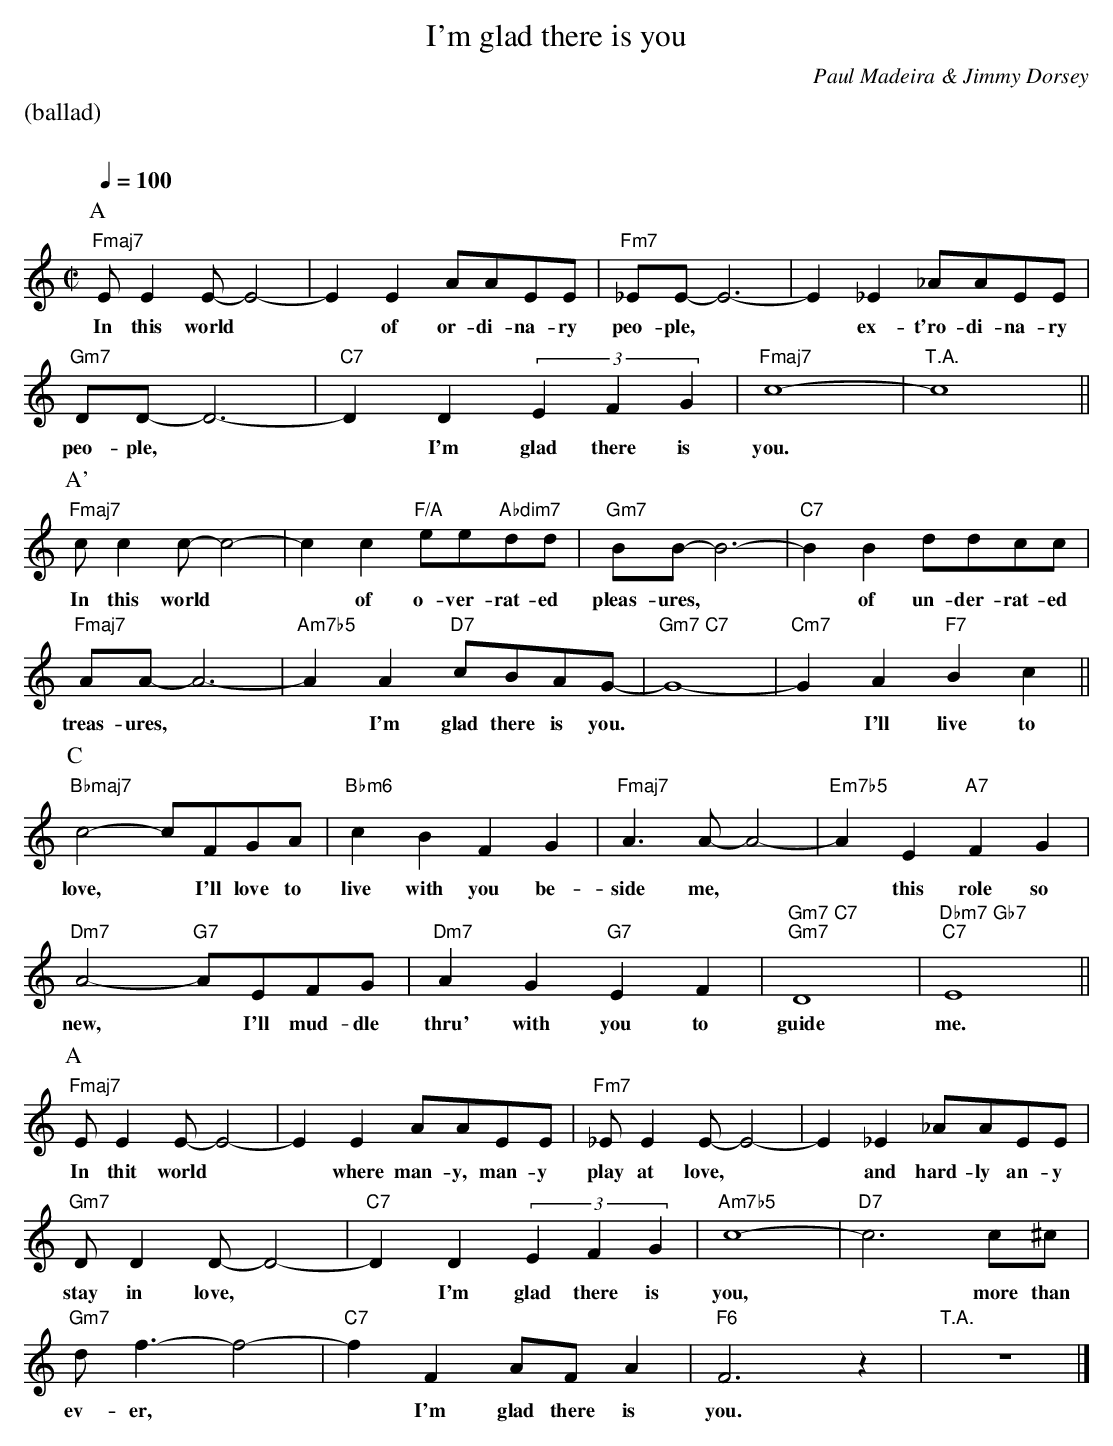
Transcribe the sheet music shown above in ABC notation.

X:1
T: I'm glad there is you
C:Paul Madeira & Jimmy Dorsey
M:C|
L:1/8
Q:1/4=100
K:F
%%staves (chords melody)
K:C
%%text (ballad)
%%vskip 20
P: A
"Fmaj7"EE2E-E4- | E2E2 AAEE | "Fm7"_EE-E6- | E2_E2_AAEE |
w:In this world** of or-di-na-ry peo-ple,** ex-t'ro-di-na-ry
"Gm7"DD-D6- | "C7"D2D2(3E2F2G2 | "Fmaj7"c8- | "T.A."c8 ||
w:peo-ple,** I'm glad there is you.*
P: A'
"Fmaj7"cc2c-c4- | c2c2"F/A"ee"Abdim7"dd | "Gm7"BB-B6- | "C7"B2B2ddcc |
w:In this world** of o-ver-rat-ed pleas-ures,** of un-der-rat-ed
"Fmaj7"AA-A6- | "Am7b5"A2A2"D7"cBAG- | "Gm7 C7"G8- | "Cm7"G2A2"F7"B2c2||
w:treas-ures,** I'm glad there is you.** I'll live to
P: C
"Bbmaj7"c4-cFGA | "Bbm6"c2B2F2G2 | "Fmaj7"A3A-A4- | "Em7b5"A2E2"A7"F2G2 |
w:love,* I'll love to live with you be-side me,** this role so
"Dm7"A4-"G7"AEFG | "Dm7"A2G2"G7"E2F2 | "Gm7 C7""Gm7"D8| "Dbm7 Gb7""C7"E8 ||
w:new,* I'll mud-dle thru' with you to guide me.
P: A
"Fmaj7"EE2E-E4- | E2E2 AAEE | "Fm7"_EE2E-E4- | E2_E2_AAEE |
w:In thit world** where man-y, man-y play at love,** and hard-ly an-y
"Gm7"DD2D-D4- | "C7"D2D2(3E2F2G2 | "Am7b5"c8- | "D7"c6c^c |
w:stay in love,** I'm glad there is you,* more than
"Gm7"df3-f4- | "C7"f2F2AFA2 | "F6"F6z2 | "T.A."z8 |]
w:ev-er,** I'm glad there is you.
